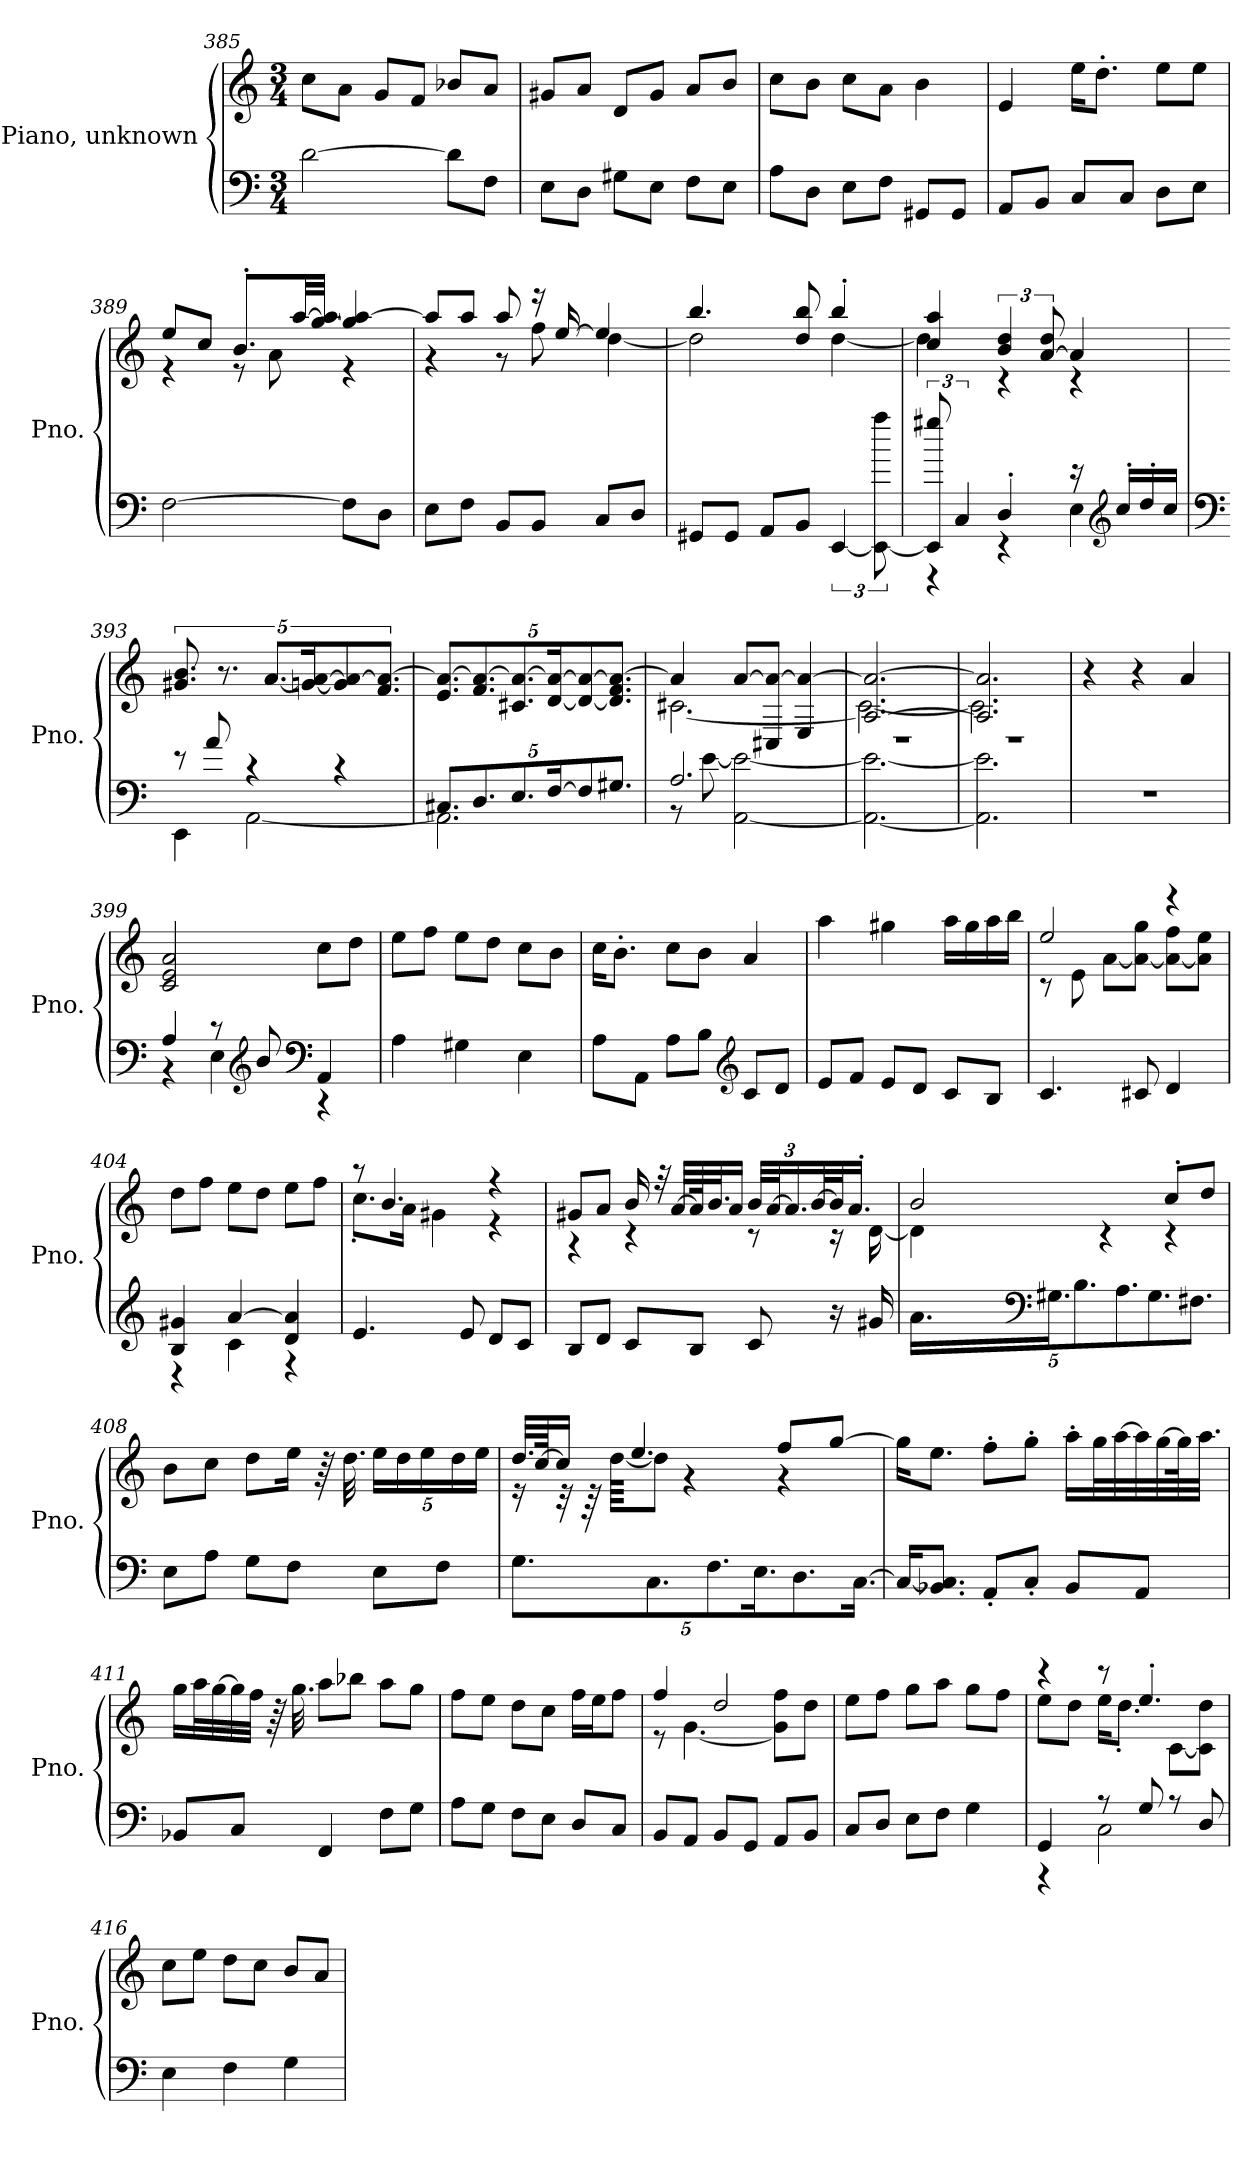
**kern	**kern
*part1	*part1
*staff2	*staff1
*I"Piano, unknown	*
*I'Pno.	*
*clefF4	*clefG2
*k[]	*k[]
*M3/4	*M3/4
=385	=385
[2d\	8cc\L
.	8a\J
.	8g/L
.	8f/J
8d\L]	8b-X/L
8F\J	8a/J
=386	=386
8E\L	8g#X/L
8D\J	8a/J
8G#X\L	8d/L
8E\J	8g#/J
8F\L	8a/L
8E\J	8b/J
=387	=387
8A\L	8cc\L
8D\J	8b\J
8E\L	8cc\L
8F\J	8a\J
8GG#X/L	4b\
8GG#/J	.
!!LO:LB:g=z
=388	=388
8AA/L	4e/
8BB/J	.
8C/L	16ee\KL
.	8.dd'\J
8C/J	.
8D\L	8ee\L
8E\J	8ee\J
=389	=389
*	*^
[2F\	8ee/L	4r
.	8cc/J	.
.	8.b'/L	8r
.	.	8a\
.	[32aa/LL	.
.	[32gg/ 32aa/]JJJ	.
8F\L]	4gg/] [4aa/	4r
8D\J	.	.
=390	=390	=390
8E\L	8aa/L]	4r
8F\J	8aa/J	.
8BB/L	8aa/	8r
8BB/J	16r	8ff\
.	[16ee/	.
8C/L	4ee/]	[4dd\
8D/J	.	.
=391	=391	=391
8GG#X/L	4.bb/	2dd\]
8GG#/J	.	.
8AA/L	.	.
8BB/J	8dd/ 8bb/	.
[6EE/	4bb'/	[4dd\
12EE\_ 12aa\	.	.
!!LO:LB:g=z	!!
=392	=392	=392
*^	*	*
12EE/] 12gg#X/	4r	4cc/ 4aa/	4dd\]
6C/	.	.	.
4D'/	4r	6b/ 6dd/	4r
.	.	[12a/ 12dd/	.
16r	4E\	4a/]	4r
*clefG2	*	*	*
16cc'/LL	.	.	.
16dd'/	.	.	.
16cc/JJ	.	.	.
*	*	*v	*v
=393	=393	=393
*clefF4	*	*
8r	4EE\	10.g#X/ 10.b/
8a/	.	.
.	.	10.r
4r	[2AA\	.
.	.	[10.a/L
.	.	[20gn/ 20a/_
4r	.	10g/] 10a/_
.	.	10.f/ 10.a/_J
=394	=394	=394
*Xbrackettup	*	*Xbrackettup
10.C#X/L	2.AA\]	10.e/ 10.a/_L
10.D/	.	10.f/ 10.a/_
10.E/	.	10.c#X/ 10.a/_
[20F/	.	[20d/ 20a/_
10F/]	.	10d/_ 10a/_
10.G#X/J	.	10.d/] 10.f/ 10.a/_J
=395	=395	=395
*	*	*^
2.A/	8r	4a/]	[2.c#X\
.	[8e\	.	.
.	[2AA\ 2e\_	[8a/L	.
.	.	8C#X/ 8a/_J	.
.	.	4E/ 4a/_	.
!!LO:PB:g=z	!!
=396	=396	=396	=396
2.r	2.AA\_ 2.e\_	[2.A/ 2.a/_	2.c#\_
=397	=397	=397	=397
2.r	2.AA\] 2.e\]	2.A/] 2.a/]	2.c#\]
*v	*v	*	*
*	*v	*v
=398	=398
2.r	4r
.	4r
.	4a/
=399	=399
*^	*
4A/	4r	2c/ 2e/ 2a/
8r	4E\	.
*clefG2	*	*
8b/	.	.
*clefF4	*	*
4AA/	4r	8cc\L
.	.	8dd\J
*v	*v	*
=400	=400
4A\	8ee\L
.	8ff\J
4G#X\	8ee\L
.	8dd\J
4E\	8cc\L
.	8b\J
=401	=401
8A\L	16cc\KL
.	8.b'\J
8AA\J	.
8A\L	8cc\L
8B\J	8b\J
*clefG2	*
8c/L	4a/
8d/J	.
=402	=402
8e/L	4aa\
8f/J	.
8e/L	4gg#X\
8d/J	.
8c/L	16aa\LL
.	16gg#\
8B/J	16aa\
.	16bb\JJ
!!LO:LB:g=z
=403	=403
*	*^
4.c/	2ee/	8r
.	.	8e\
.	.	[8a\L
8c#X/	.	8a\_ 8gg\J
4d/	4r	8a\_ 8ff\L
.	.	8a\] 8ee\J
*	*v	*v
=404	=404
*^	*
4B/ 4g#X/	4r	8dd\L
.	.	8ff\J
[4a/	4c\	8ee\L
.	.	8dd\J
4d/ 4a/]	4r	8ee\L
.	.	8ff\J
*v	*v	*
=405	=405
*	*^
4.e/	8r	8.cc'\L
.	4.b/	.
.	.	16a\Jk
.	.	4g#X\
8e/	.	.
8d/L	4r	4r
8c/J	.	.
=406	=406	=406
8B/L	8g#X/L	4r
8d/J	8a/J	.
8c/L	16b/	4r
.	32r	.
.	[32a/LLL	.
8B/J	64a/K]	.
.	32.b/J	.
.	16a/JJ	.
8c/	48b/LLL	8r
.	[48a/J	.
.	24.a/]	.
.	[48b/L	.
16r	32b/J]	16r
.	16.a'/JJ	.
16g#X/	.	[16d\
!!LO:LB:g=z	!!
=407	=407	=407
20.a\LL	2b/	4d\]
*clefF4	*	*
20.G#X\J	.	.
10.B\	.	.
.	.	4r
10.A\	.	.
10.G#\	.	.
.	8cc'/L	4r
10.F#X\J	.	.
.	8dd/J	.
*	*v	*v
=408	=408
8E\L	8b\L
8A\J	8cc\J
8G\L	8dd\L
8F\J	16ee\Jk
.	64r
.	32.dd\
8E\L	20ee\LL
.	20dd\
.	20ee\
8F\J	.
.	20dd\
.	20ee\JJ
=409	=409
*	*^
10.G\L	32.dd/LLL	16r
.	[64cc/JK	.
.	16cc/JJ]	32r
.	.	64r
.	.	[64dd\KKKL
.	4.ee/	8dd\J]
10.C\	.	.
.	.	4r
10.F\	.	.
20.E\K	.	.
.	8ff/L	4r
10.D\	.	.
.	[8gg/J	.
[20.C\Jk	.	.
*	*v	*v
!!LO:LB:g=z
=410	=410
16C/KL_	16gg\KL]
8.BB-X/ 8.C/]J	8.ee\J
8AA'/L	8ff'\L
8C'/J	8gg'\J
8BB-/L	16aa'\LL
.	32gg\L
.	[32aa\
8AA/J	32aa\]
.	[32gg\
.	64gg\K]
.	32.aa\JJJ
=411	=411
8BB-X/L	16gg\LL
.	32aa\L
.	[32gg\
8C/J	32gg\]
.	32ff\JJJ
.	64r
.	32.gg\
4FF/	8aa\L
.	8bb-X\J
8F\L	8aa\L
8G\J	8gg\J
=412	=412
8A\L	8ff\L
8G\J	8ee\J
8F\L	8dd\L
8E\J	8cc\J
8D/L	16ff\LL
.	16ee\J
8C/J	8ff\J
=413	=413
*	*^
8BB/L	4ff/	8r
8AA/J	.	[4.g\
8BB/L	2dd/	.
8GG/J	.	.
8AA/L	.	8g\] 8ff\L
8BB/J	.	8dd\J
*	*v	*v
!!LO:LB:g=z
=414	=414
8C/L	8ee\L
8D/J	8ff\J
8E\L	8gg\L
8F\J	8aa\J
4G\	8gg\L
.	8ff\J
=415	=415
*^	*^
4GG/	4r	4r	8ee\L
.	.	.	8dd\J
8r	2C\	8r	16ee\KL
.	.	.	8.dd'\J
8G/	.	4.ee'/	.
8r	.	.	[8c\L
8D/	.	.	8c\] 8dd\J
*v	*v	*	*
*	*v	*v
=416	=416
4E\	8cc\L
.	8ee\J
4F\	8dd\L
.	8cc\J
4G\	8b/L
.	8a/J
=	=
*-	*-
